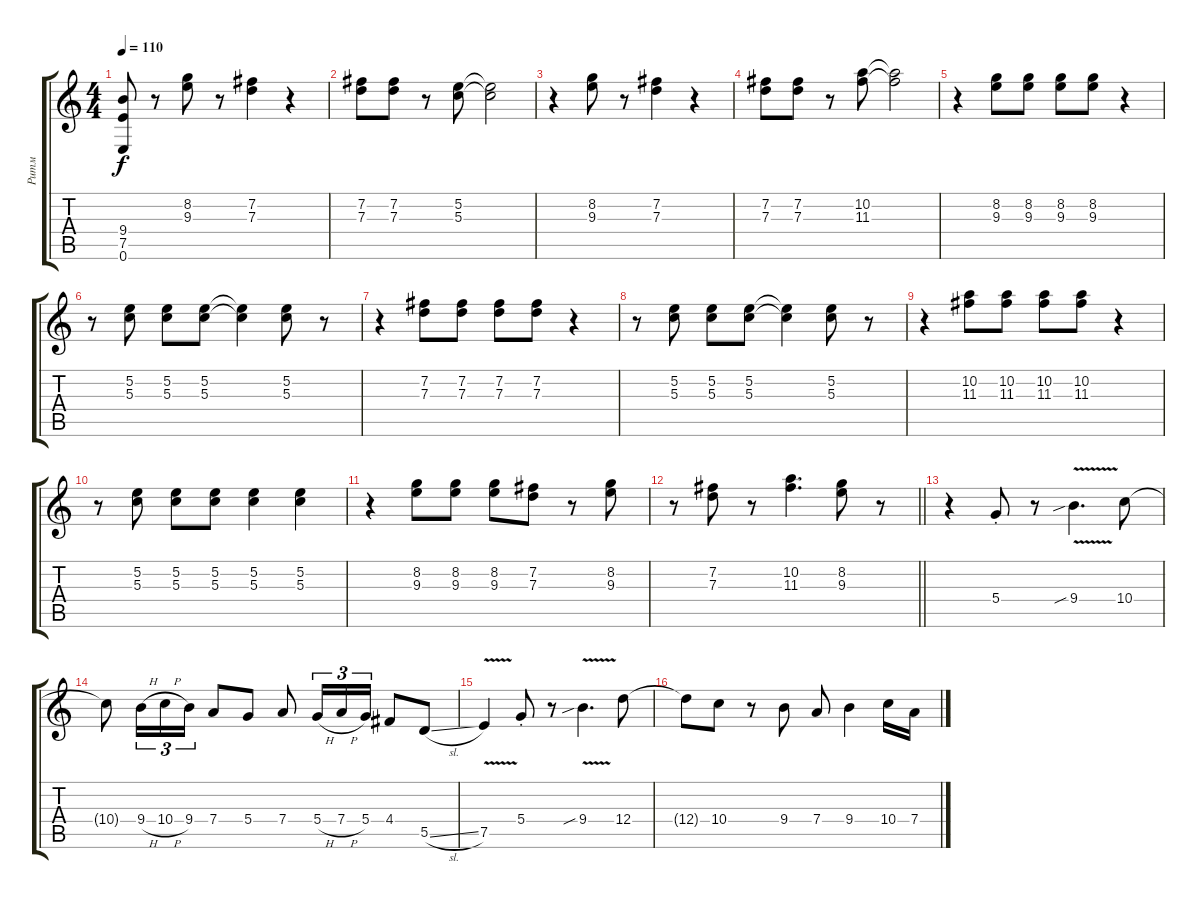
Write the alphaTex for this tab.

\track ("Ритм" "Ритм") {instrument distortionguitar}
\staff {score tabs}
\tuning (E4 B3 G3 D3 A2 E2) {hide}
\ts (4 4)
\tempo 110
\clef g2
\ks c
(9.4 7.5 0.6).8{dy f} r.8 (8.2 9.3).8 r.8 (7.2 7.3).4 r.4 |
(7.2 7.3).8 (7.2 7.3).8 r.8 (5.2 5.3).8 (5.2{t} 5.3{t}).2 |
r.4 (8.2 9.3).8 r.8 (7.2 7.3).4 r.4 |
(7.2 7.3).8 (7.2 7.3).8 r.8 (10.2 11.3).8 (10.2{t} 11.3{t}).2 |
r.4 (8.2 9.3).8 (8.2 9.3).8 (8.2 9.3).8 (8.2 9.3).8 r.4 |
r.8 (5.2 5.3).8 (5.2 5.3).8 (5.2 5.3).8 (5.2{t} 5.3{t}).4 (5.2 5.3).8 r.8 |
r.4 (7.2 7.3).8 (7.2 7.3).8 (7.2 7.3).8 (7.2 7.3).8 r.4 |
r.8 (5.2 5.3).8 (5.2 5.3).8 (5.2 5.3).8 (5.2{t} 5.3{t}).4 (5.2 5.3).8 r.8 |
r.4 (10.2 11.3).8 (10.2 11.3).8 (10.2 11.3).8 (10.2 11.3).8 r.4 |
r.8 (5.2 5.3).8 (5.2 5.3).8 (5.2 5.3).8 (5.2 5.3).4 (5.2 5.3).4 |
r.4 (8.2 9.3).8 (8.2 9.3).8 (8.2 9.3).8 (7.2 7.3).8 r.8 (8.2 9.3).8 |
\barLineRight lightlight
r.8 (7.2 7.3).8 r.8 (10.2 11.3).4{d} (8.2 9.3).8 r.8 |
r.4 5.4{st}.8 r.8 9.4{v sib}.4{d} 10.4.8 |
10.4{t}.8 9.4{h}.16{tu (3 2)} 10.4{h}.16{tu (3 2)} 9.4.16{tu (3 2)} 7.4.8 5.4.8 7.4.8 5.4{h}.16{tu (3 2)} 7.4{h}.16{tu (3 2)} 5.4.16{tu (3 2)} 4.4.8 5.5{sl}.8 |
7.5{v}.4 5.4{st}.8 r.8 9.4{v sib}.4{d} 12.4.8 |
12.4{t}.8 10.4.8 r.8 9.4.8 7.4.8 9.4.4 10.4.16 7.4.16
